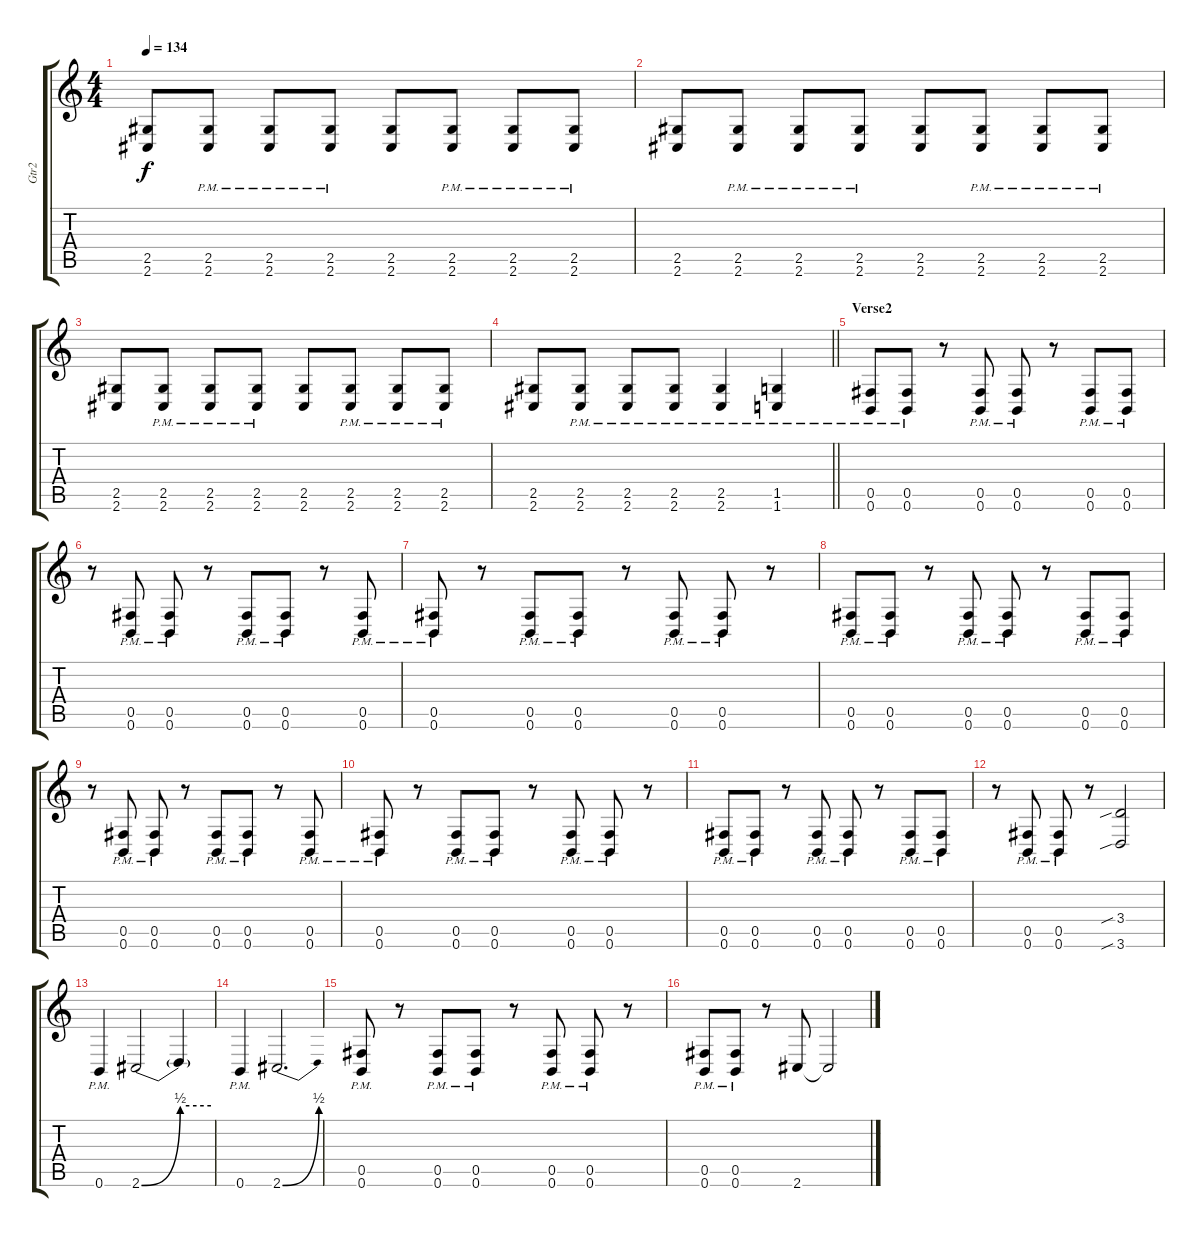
\track ("Gtr2" "Gtr2") {instrument distortionguitar}
\staff {score tabs}
\tuning (Db4 Ab3 E3 B2 Gb2 B1) {hide}
\ts (4 4)
\tempo 134
\clef g2
\ks c
(2.5 2.6).8{dy f} (2.5{pm} 2.6{pm}).8 (2.5{pm} 2.6{pm}).8 (2.5{pm} 2.6{pm}).8 (2.5 2.6).8 (2.5{pm} 2.6{pm}).8 (2.5{pm} 2.6{pm}).8 (2.5{pm} 2.6{pm}).8 |
(2.5 2.6).8 (2.5{pm} 2.6{pm}).8 (2.5{pm} 2.6{pm}).8 (2.5{pm} 2.6{pm}).8 (2.5 2.6).8 (2.5{pm} 2.6{pm}).8 (2.5{pm} 2.6{pm}).8 (2.5{pm} 2.6{pm}).8 |
(2.5 2.6).8 (2.5{pm} 2.6{pm}).8 (2.5{pm} 2.6{pm}).8 (2.5{pm} 2.6{pm}).8 (2.5 2.6).8 (2.5{pm} 2.6{pm}).8 (2.5{pm} 2.6{pm}).8 (2.5{pm} 2.6{pm}).8 |
\barLineRight lightlight
(2.5 2.6).8 (2.5{pm} 2.6{pm}).8 (2.5{pm} 2.6{pm}).8 (2.5{pm} 2.6{pm}).8 (2.5{pm} 2.6{pm}).4 (1.5{pm} 1.6{pm}).4 |
\section ("" "Verse2")
(0.5{pm} 0.6{pm}).8 (0.5{pm} 0.6{pm}).8 r.8 (0.5{pm} 0.6{pm}).8 (0.5{pm} 0.6{pm}).8 r.8 (0.5{pm} 0.6{pm}).8 (0.5{pm} 0.6{pm}).8 |
r.8 (0.5{pm} 0.6{pm}).8 (0.5{pm} 0.6{pm}).8 r.8 (0.5{pm} 0.6{pm}).8 (0.5{pm} 0.6{pm}).8 r.8 (0.5{pm} 0.6{pm}).8 |
(0.5{pm} 0.6{pm}).8 r.8 (0.5{pm} 0.6{pm}).8 (0.5{pm} 0.6{pm}).8 r.8 (0.5{pm} 0.6{pm}).8 (0.5{pm} 0.6{pm}).8 r.8 |
(0.5{pm} 0.6{pm}).8 (0.5{pm} 0.6{pm}).8 r.8 (0.5{pm} 0.6{pm}).8 (0.5{pm} 0.6{pm}).8 r.8 (0.5{pm} 0.6{pm}).8 (0.5{pm} 0.6{pm}).8 |
r.8 (0.5{pm} 0.6{pm}).8 (0.5{pm} 0.6{pm}).8 r.8 (0.5{pm} 0.6{pm}).8 (0.5{pm} 0.6{pm}).8 r.8 (0.5{pm} 0.6{pm}).8 |
(0.5{pm} 0.6{pm}).8 r.8 (0.5{pm} 0.6{pm}).8 (0.5{pm} 0.6{pm}).8 r.8 (0.5{pm} 0.6{pm}).8 (0.5{pm} 0.6{pm}).8 r.8 |
(0.5{pm} 0.6{pm}).8 (0.5{pm} 0.6{pm}).8 r.8 (0.5{pm} 0.6{pm}).8 (0.5{pm} 0.6{pm}).8 r.8 (0.5{pm} 0.6{pm}).8 (0.5{pm} 0.6{pm}).8 |
r.8 (0.5{pm} 0.6{pm}).8 (0.5{pm} 0.6{pm}).8 r.8 (3.4{sib} 3.6{sib}).2 |
0.6{pm}.4 2.6{be (bend 0 0 60 2)}.2 2.6{be (hold 0 2 60 2) t}.4 |
0.6{pm}.4 2.6{be (bend 0 0 60 2)}.2{d} |
(0.5{pm} 0.6{pm}).8 r.8 (0.5{pm} 0.6{pm}).8 (0.5{pm} 0.6{pm}).8 r.8 (0.5{pm} 0.6{pm}).8 (0.5{pm} 0.6{pm}).8 r.8 |
(0.5{pm} 0.6{pm}).8 (0.5{pm} 0.6{pm}).8 r.8 2.6.8 2.6{t}.2
